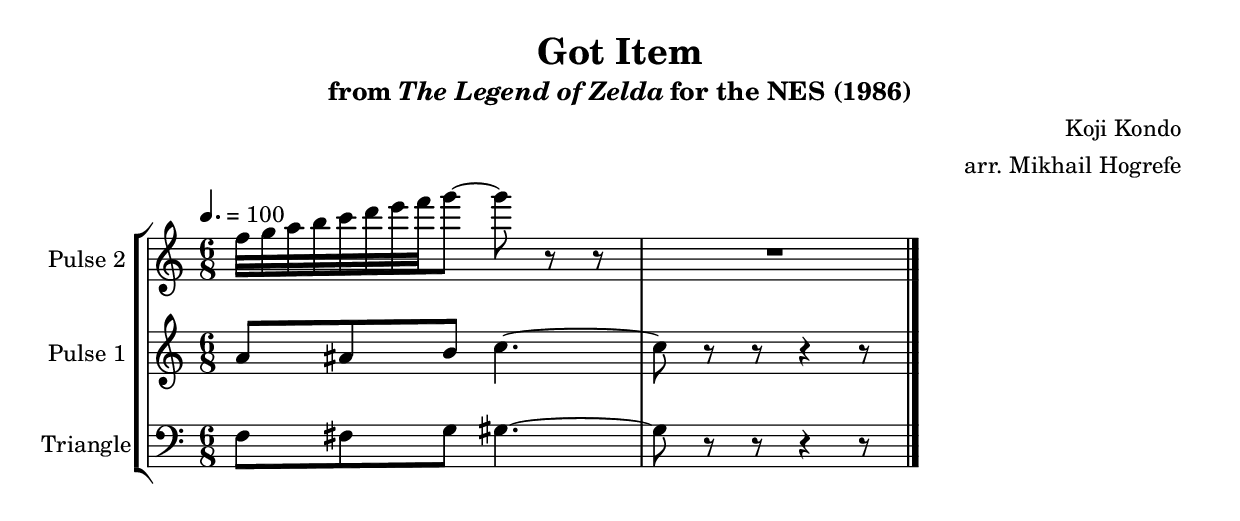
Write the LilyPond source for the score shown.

\version "2.22.0"

\book {
    \header {
        title = "Got Item"
        subtitle = \markup { "from" {\italic "The Legend of Zelda"} "for the NES (1986)" }
        composer = "Koji Kondo"
        arranger = "arr. Mikhail Hogrefe"
    }

    \score {
        {
            \new StaffGroup <<
                \new Staff \relative c'' {
                    \set Staff.instrumentName = "Pulse 2"
                    \set Staff.shortInstrumentName = "P.2"
\time 6/8
\tempo 4. = 100
f32 g a b c d e f g8 ~ g r r |
R2. |
\bar "|."
                }

                \new Staff \relative c'' {
                    \set Staff.instrumentName = "Pulse 1"
                    \set Staff.shortInstrumentName = "P.1"
a8 ais b c4. ~  |
c8 r r r4 r8 |
                }

                \new Staff \relative c {
                    \set Staff.instrumentName = "Triangle"
                    \set Staff.shortInstrumentName = "T."
\clef bass
f8 fis g gis4. ~ |
gis8 r r r4 r8 |
                }
            >>
        }
        \layout {
            \context {
                \Staff
                \RemoveEmptyStaves
            }
            \context {
                \DrumStaff
                \RemoveEmptyStaves
            }
        }
        \midi {}
    }
}
